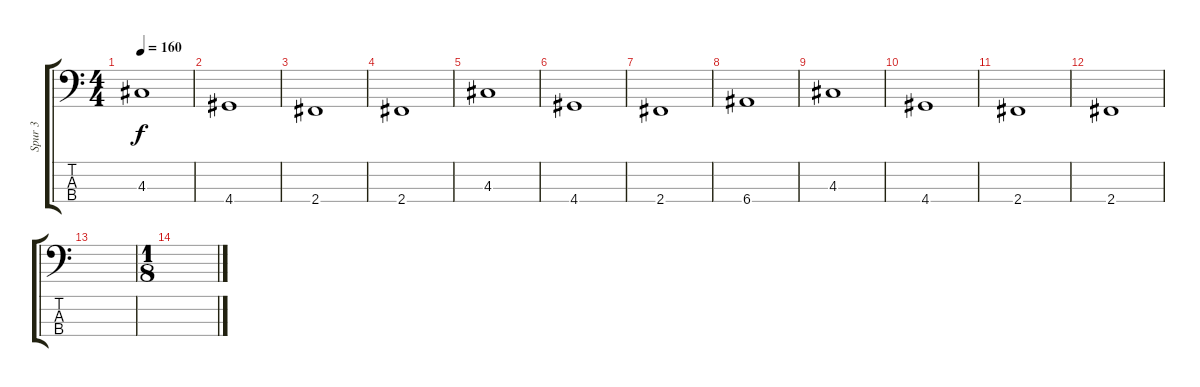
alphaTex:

\track ("Spur 3" "Spur 3") {instrument electricbassfinger}
\staff {score tabs}
\tuning (G2 D2 A1 E1) {hide}
\ts (4 4)
\tempo 160
\clef f4
\ks c
4.3.1{dy f} |
4.4.1 |
2.4.1 |
2.4.1 |
4.3.1 |
4.4.1 |
2.4.1 |
6.4.1 |
4.3.1 |
4.4.1 |
2.4.1 |
2.4.1 |
|
\ts (1 8)
